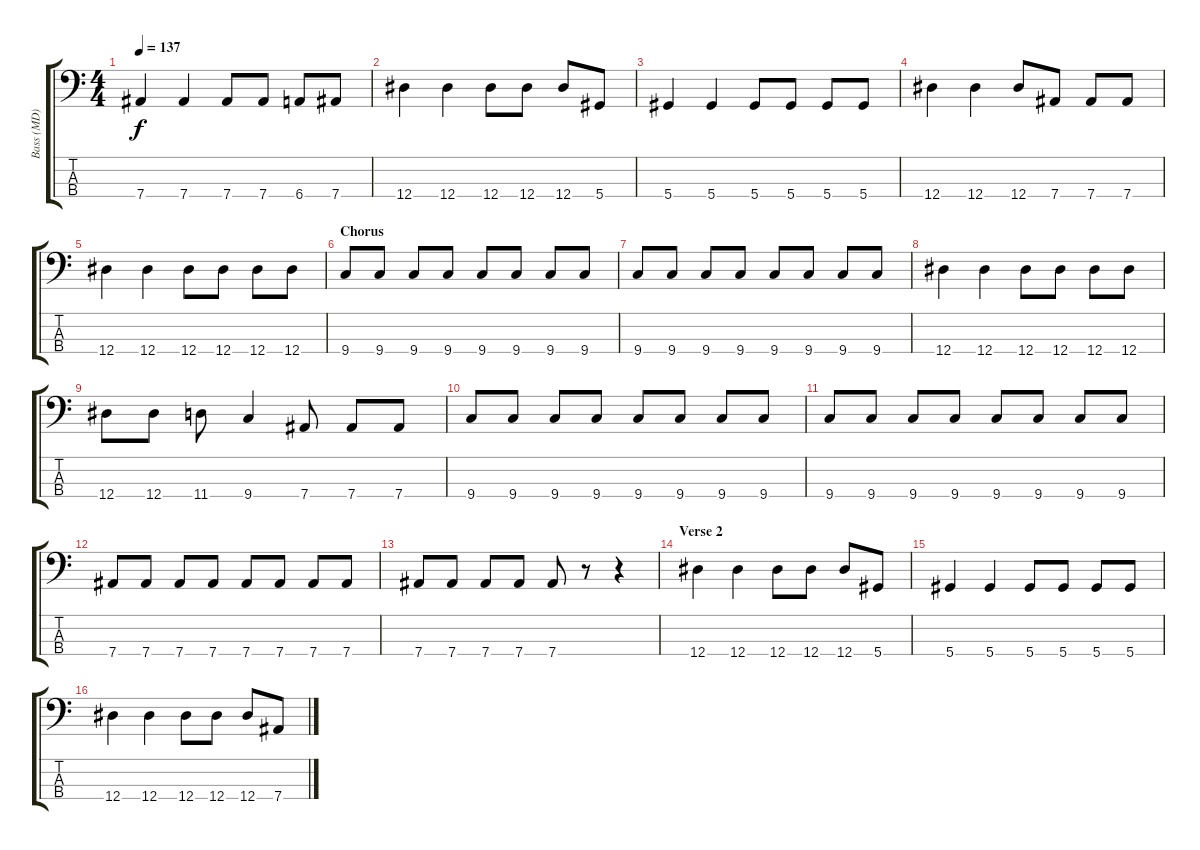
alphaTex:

\track ("Bass (MD)" "Bass (MD)") {instrument electricbassfinger}
\staff {score tabs}
\tuning (Gb2 Db2 Ab1 Eb1) {hide}
\ts (4 4)
\tempo 137
\clef f4
\ks c
7.4.4{dy f} 7.4.4 7.4.8 7.4.8 6.4.8 7.4.8 |
12.4.4 12.4.4 12.4.8 12.4.8 12.4.8 5.4.8 |
5.4.4 5.4.4 5.4.8 5.4.8 5.4.8 5.4.8 |
12.4.4 12.4.4 12.4.8 7.4.8 7.4.8 7.4.8 |
12.4.4 12.4.4 12.4.8 12.4.8 12.4.8 12.4.8 |
\section ("" "Chorus")
9.4.8 9.4.8 9.4.8 9.4.8 9.4.8 9.4.8 9.4.8 9.4.8 |
9.4.8 9.4.8 9.4.8 9.4.8 9.4.8 9.4.8 9.4.8 9.4.8 |
12.4.4 12.4.4 12.4.8 12.4.8 12.4.8 12.4.8 |
12.4.8 12.4.8 11.4.8 9.4.4 7.4.8 7.4.8 7.4.8 |
9.4.8 9.4.8 9.4.8 9.4.8 9.4.8 9.4.8 9.4.8 9.4.8 |
9.4.8 9.4.8 9.4.8 9.4.8 9.4.8 9.4.8 9.4.8 9.4.8 |
7.4.8 7.4.8 7.4.8 7.4.8 7.4.8 7.4.8 7.4.8 7.4.8 |
7.4.8 7.4.8 7.4.8 7.4.8 7.4.8 r.8 r.4 |
\section ("" "Verse 2")
12.4.4 12.4.4 12.4.8 12.4.8 12.4.8 5.4.8 |
5.4.4 5.4.4 5.4.8 5.4.8 5.4.8 5.4.8 |
12.4.4 12.4.4 12.4.8 12.4.8 12.4.8 7.4.8
